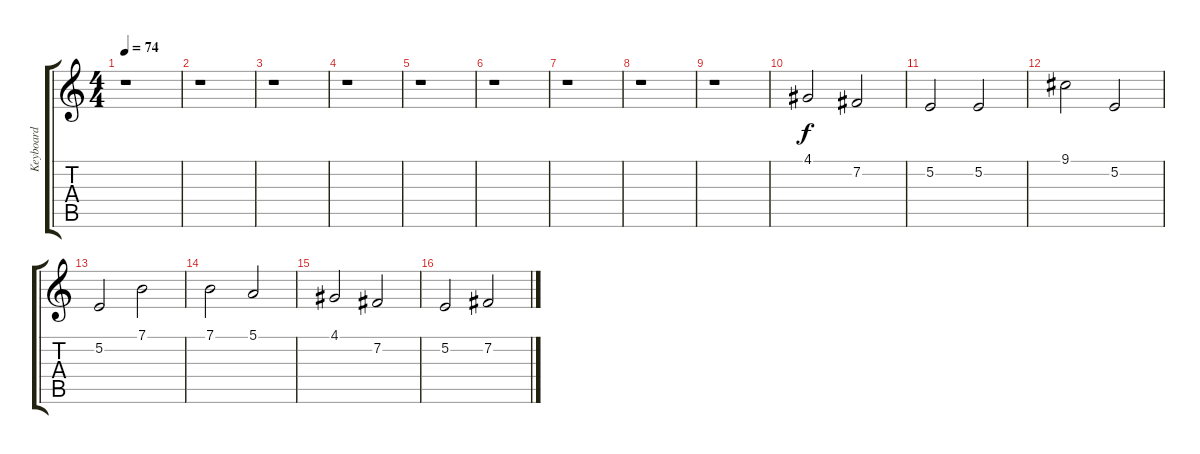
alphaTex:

\track ("Keyboard" "Keyboard") {instrument synthstrings1}
\staff {score tabs}
\tuning (E4 B3 G3 D3 A2 E2) {hide}
\ts (4 4)
\tempo 74
\clef g2
\ks c
r.1{dy f instrument synthstrings1} |
r.1 |
r.1 |
r.1 |
r.1 |
r.1 |
r.1 |
r.1 |
r.1 |
4.1.2 7.2.2 |
5.2.2 5.2.2 |
9.1.2 5.2.2 |
5.2.2 7.1.2 |
7.1.2 5.1.2 |
4.1.2 7.2.2 |
5.2.2 7.2.2
